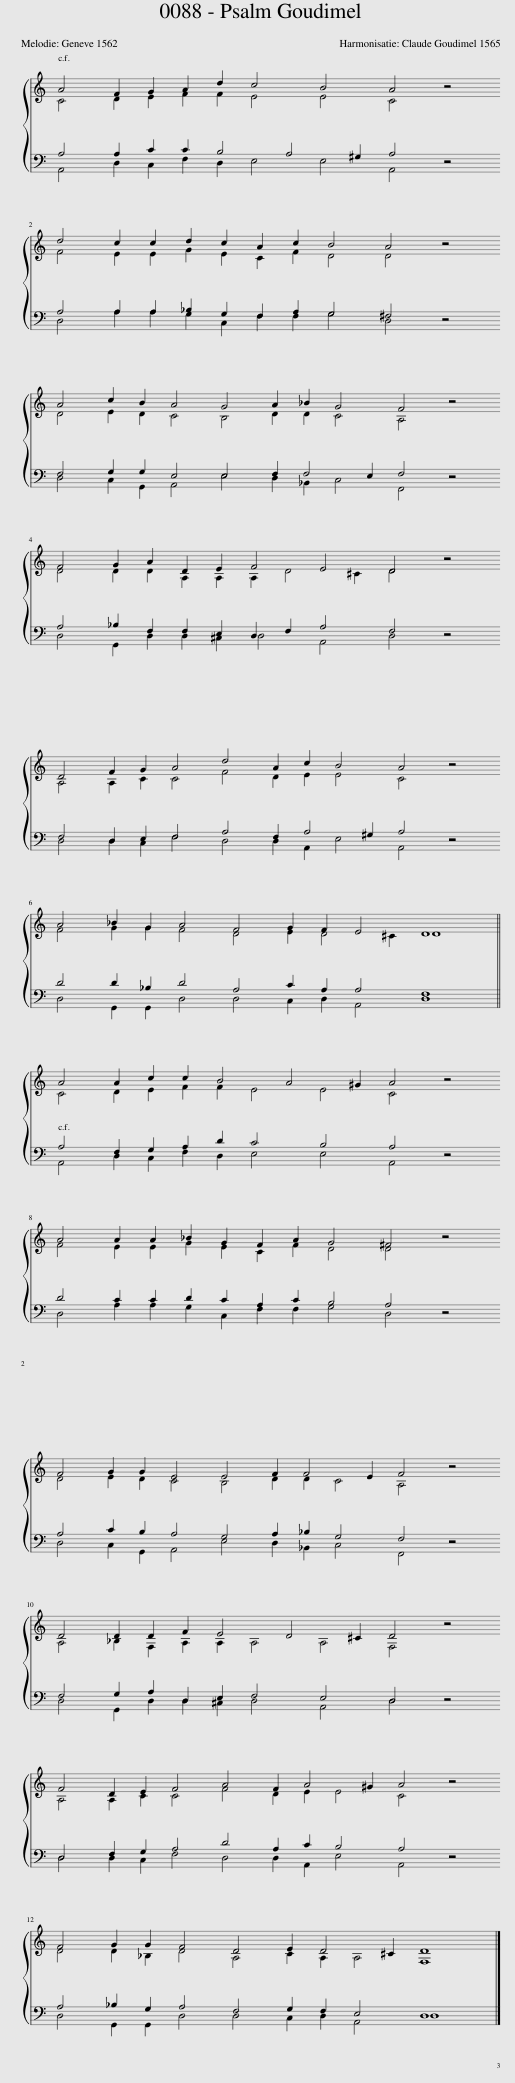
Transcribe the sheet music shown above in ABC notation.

X:1
%%score { ( 1 2 ) | ( 3 4 ) }
L:1/8
M:16/4
I:linebreak $
K:C
V:1 treble
V:2 treble
V:3 bass
V:4 bass
V:1
 A4 F2 G2 A2 d2 c4 B4 A4 z4 |$ d4 c2 c2 d2 c2 A2 c2 B4 A4 z4 |$ A4 c2 B2 A4 G4 A2 _B2 G4 F4 z4 |$ F4 G2 A2 D2 E2 F4 E4 D4 z4 |$ D4 F2 G2 A4 d4 A2 c2 B4 A4 z4 |$ %5
 A4 _B2 G2 A4 F4 G2 F2 E4 D8 ||$ A4 A2 c2 c2 B4 A4 ^G2 A4 z4 |$ A4 A2 A2 _B2 G2 F2 A2 G4 ^F4 z4 |$ F4 G2 G2 E4 E4 F2 F4 E2 F4 z4 |$ D4 D2 D2 F2 E4 D4 ^C2 D4 z4 |$ %10
 F4 D2 E2 F4 A4 F2 A4 ^G2 A4 z4 |$ F4 G2 G2 F4 D4 E2 D4 ^C2 D8 |] %12
V:2
 C4 D2 E2 F2 F2 E4 E4 C4 x4 |$ F4 E2 E2 G2 E2 C2 F2 D4 D4 x4 |$ D4 E2 D2 C4 B,4 D2 D2 C4 A,4 x4 |$ D4 D2 D2 A,2 A,2 A,2 D4 ^C2 D4 x4 |$ A,4 A,2 C2 C4 F4 D2 E2 E4 C4 x4 |$ %5
 F4 G2 G2 F4 D4 E2 D4 ^C2 D8 ||$ C4 D2 E2 F2 F2 E4 E4 C4 x4 |$ F4 E2 E2 G2 E2 C2 F2 D4 D4 x4 |$ D4 E2 D2 C4 B,4 D2 D2 C4 A,4 x4 |$ A,4 _B,2 F,2 A,2 A,2 A,4 A,4 F,4 x4 |$ %10
 A,4 A,2 C2 C4 F4 D2 E2 E4 C4 x4 |$ D4 D2 _B,2 D4 A,4 C2 A,2 A,4 F,8 |] %12
V:3
 A,4 A,2 C2 C2 B,4 A,4 ^G,2 A,4 z4 |$ A,4 A,2 A,2 _B,2 G,2 F,2 A,2 G,4 ^F,4 z4 |$ F,4 G,2 G,2 E,4 E,4 F,2 F,4 E,2 F,4 z4 |$ A,4 _B,2 F,2 F,2 E,2 D,2 F,2 A,4 F,4 z4 |$ F,4 D,2 E,2 F,4 A,4 F,2 A,4 ^G,2 A,4 z4 |$ %5
 D4 D2 _B,2 D4 A,4 C2 A,2 A,4 F,8 ||$ A,4 F,2 G,2 A,2 D2 C4 B,4 A,4 z4 |$ D4 C2 C2 D2 C2 A,2 C2 B,4 A,4 z4 |$ A,4 C2 B,2 A,4 G,4 A,2 _B,2 G,4 F,4 z4 |$ F,4 G,2 A,2 D,2 E,2 F,4 E,4 D,4 z4 |$ %10
 D,4 F,2 G,2 A,4 D4 A,2 C2 B,4 A,4 z4 |$ A,4 _B,2 G,2 A,4 F,4 G,2 F,2 E,4 D,8 |] %12
V:4
 A,,4 D,2 C,2 F,2 D,2 E,4 E,4 A,,4 x4 |$ D,4 A,2 A,2 G,2 C,2 F,2 F,2 G,4 D,4 x4 |$ D,4 C,2 G,,2 A,,4 E,4 D,2 _B,,2 C,4 F,,4 x4 |$ D,4 G,,2 D,2 D,2 ^C,2 D,4 A,,4 D,4 x4 |$ D,4 D,2 C,2 F,4 D,4 D,2 A,,2 E,4 A,,4 x4 |$ %5
 D,4 G,,2 G,,2 D,4 D,4 C,2 D,2 A,,4 D,8 ||$ A,,4 D,2 C,2 F,2 D,2 E,4 E,4 A,,4 x4 |$ D,4 A,2 A,2 G,2 C,2 F,2 F,2 G,4 D,4 x4 |$ D,4 C,2 G,,2 A,,4 E,4 D,2 _B,,2 C,4 F,,4 x4 |$ D,4 G,,2 D,2 D,2 ^C,2 D,4 A,,4 D,4 x4 |$ %10
 D,4 D,2 C,2 F,4 D,4 D,2 A,,2 E,4 A,,4 x4 |$ D,4 G,,2 G,,2 D,4 D,4 C,2 D,2 A,,4 D,8 |] %12
